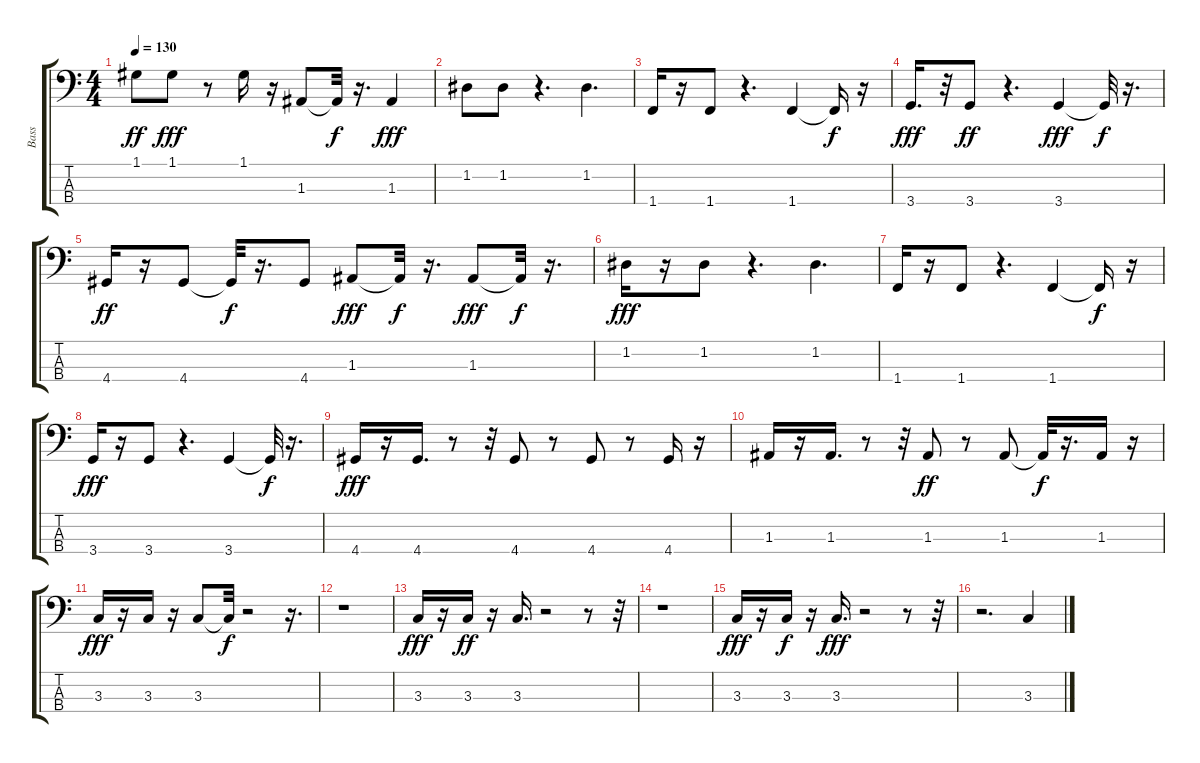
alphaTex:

\track ("Bass" "Bass") {instrument electricbassfinger}
\staff {score tabs}
\tuning (G2 D2 A1 E1) {hide}
\ts (4 4)
\tempo 130
\clef f4
\ks c
1.1.8{dy ff} 1.1.8{dy fff} r.8 1.1.16 r.16 1.3.8 1.3{t}.32{dy f} r.16{d} 1.3.4{dy fff} |
1.2.8 1.2.8 r.4{d} 1.2.4{d} |
1.4.16 r.16 1.4.8 r.4{d} 1.4.4 1.4{t}.16{dy f} r.16 |
3.4.16{d dy fff} r.32 3.4.8{dy ff} r.4{d} 3.4.4{dy fff} 3.4{t}.32{dy f} r.16{d} |
4.4.16{dy ff} r.16 4.4.8 4.4{t}.32{dy f} r.16{d} 4.4.8 1.3.8{dy fff} 1.3{t}.32{dy f} r.16{d} 1.3.8{dy fff} 1.3{t}.32{dy f} r.16{d} |
1.2.16{dy fff} r.16 1.2.8 r.4{d} 1.2.4{d} |
1.4.16 r.16 1.4.8 r.4{d} 1.4.4 1.4{t}.16{dy f} r.16 |
3.4.16{dy fff} r.16 3.4.8 r.4{d} 3.4.4 3.4{t}.32{dy f} r.16{d} |
4.4.16{dy fff} r.16 4.4.16{d} r.8 r.32 4.4.8 r.8 4.4.8 r.8 4.4.16 r.16 |
1.3.16 r.16 1.3.16{d} r.8 r.32 1.3.8{dy ff} r.8 1.3.8 1.3{t}.32{dy f} r.16{d} 1.3.16 r.16 |
3.3.16{dy fff} r.16 3.3.16 r.16 3.3.8 3.3{t}.32{dy f} r.2 r.16{d} |
r.1 |
3.3.16{dy fff} r.16 3.3.16{dy ff} r.16 3.3.16{d} r.2 r.8 r.32 |
r.1 |
3.3.16{dy fff} r.16 3.3.16{dy f} r.16 3.3.16{d dy fff} r.2 r.8 r.32 |
r.2{d} 3.3.4
